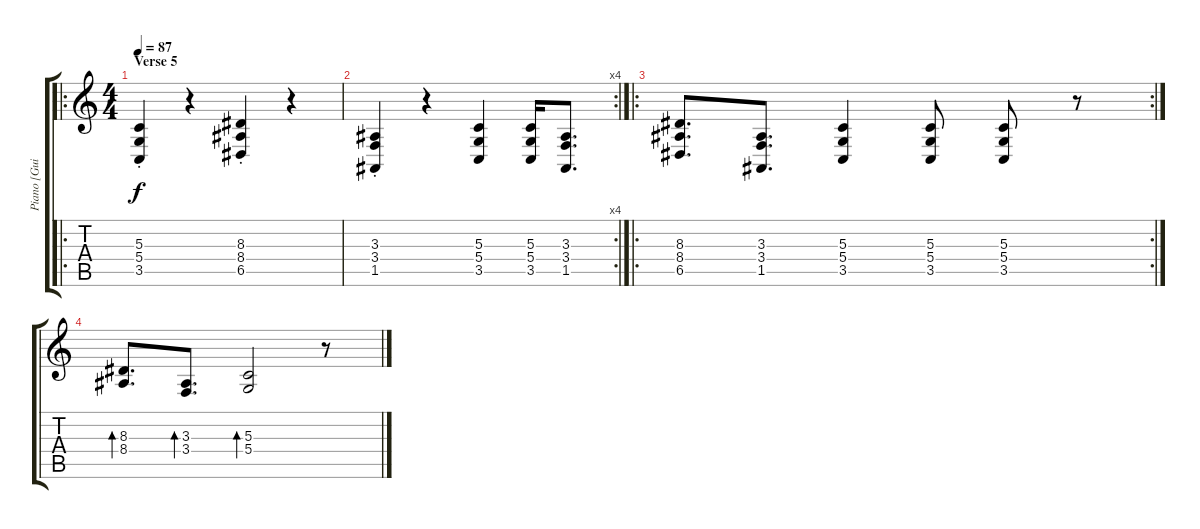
\track ("Piano [Guitar during live shows]" "Piano [Gui") {instrument acousticgrandpiano}
\staff {score tabs}
\tuning (E4 B3 G3 D3 A2 E2) {hide}
\ro
\ts (4 4)
\section ("" "Verse 5")
\tempo 87
\clef g2
\ks c
(5.3{st} 5.4{st} 3.5{st}).4{dy f} r.4 (8.3{st} 8.4{st} 6.5{st}).4 r.4 |
\rc 4
(3.3{st} 3.4{st} 1.5{st}).4 r.4 (5.3 5.4 3.5).4 (5.3 5.4 3.5).16 (3.3 3.4 1.5).8{d} |
\ro
\rc 2
(8.3 8.4 6.5).8{d} (3.3 3.4 1.5).8{d} (5.3 5.4 3.5).4 (5.3 5.4 3.5).8 (5.3 5.4 3.5).8 r.8 |
(8.3 8.4).8{d bd 480} (3.3 3.4).8{d bd 480} (5.3 5.4).2{bd 240} r.8
